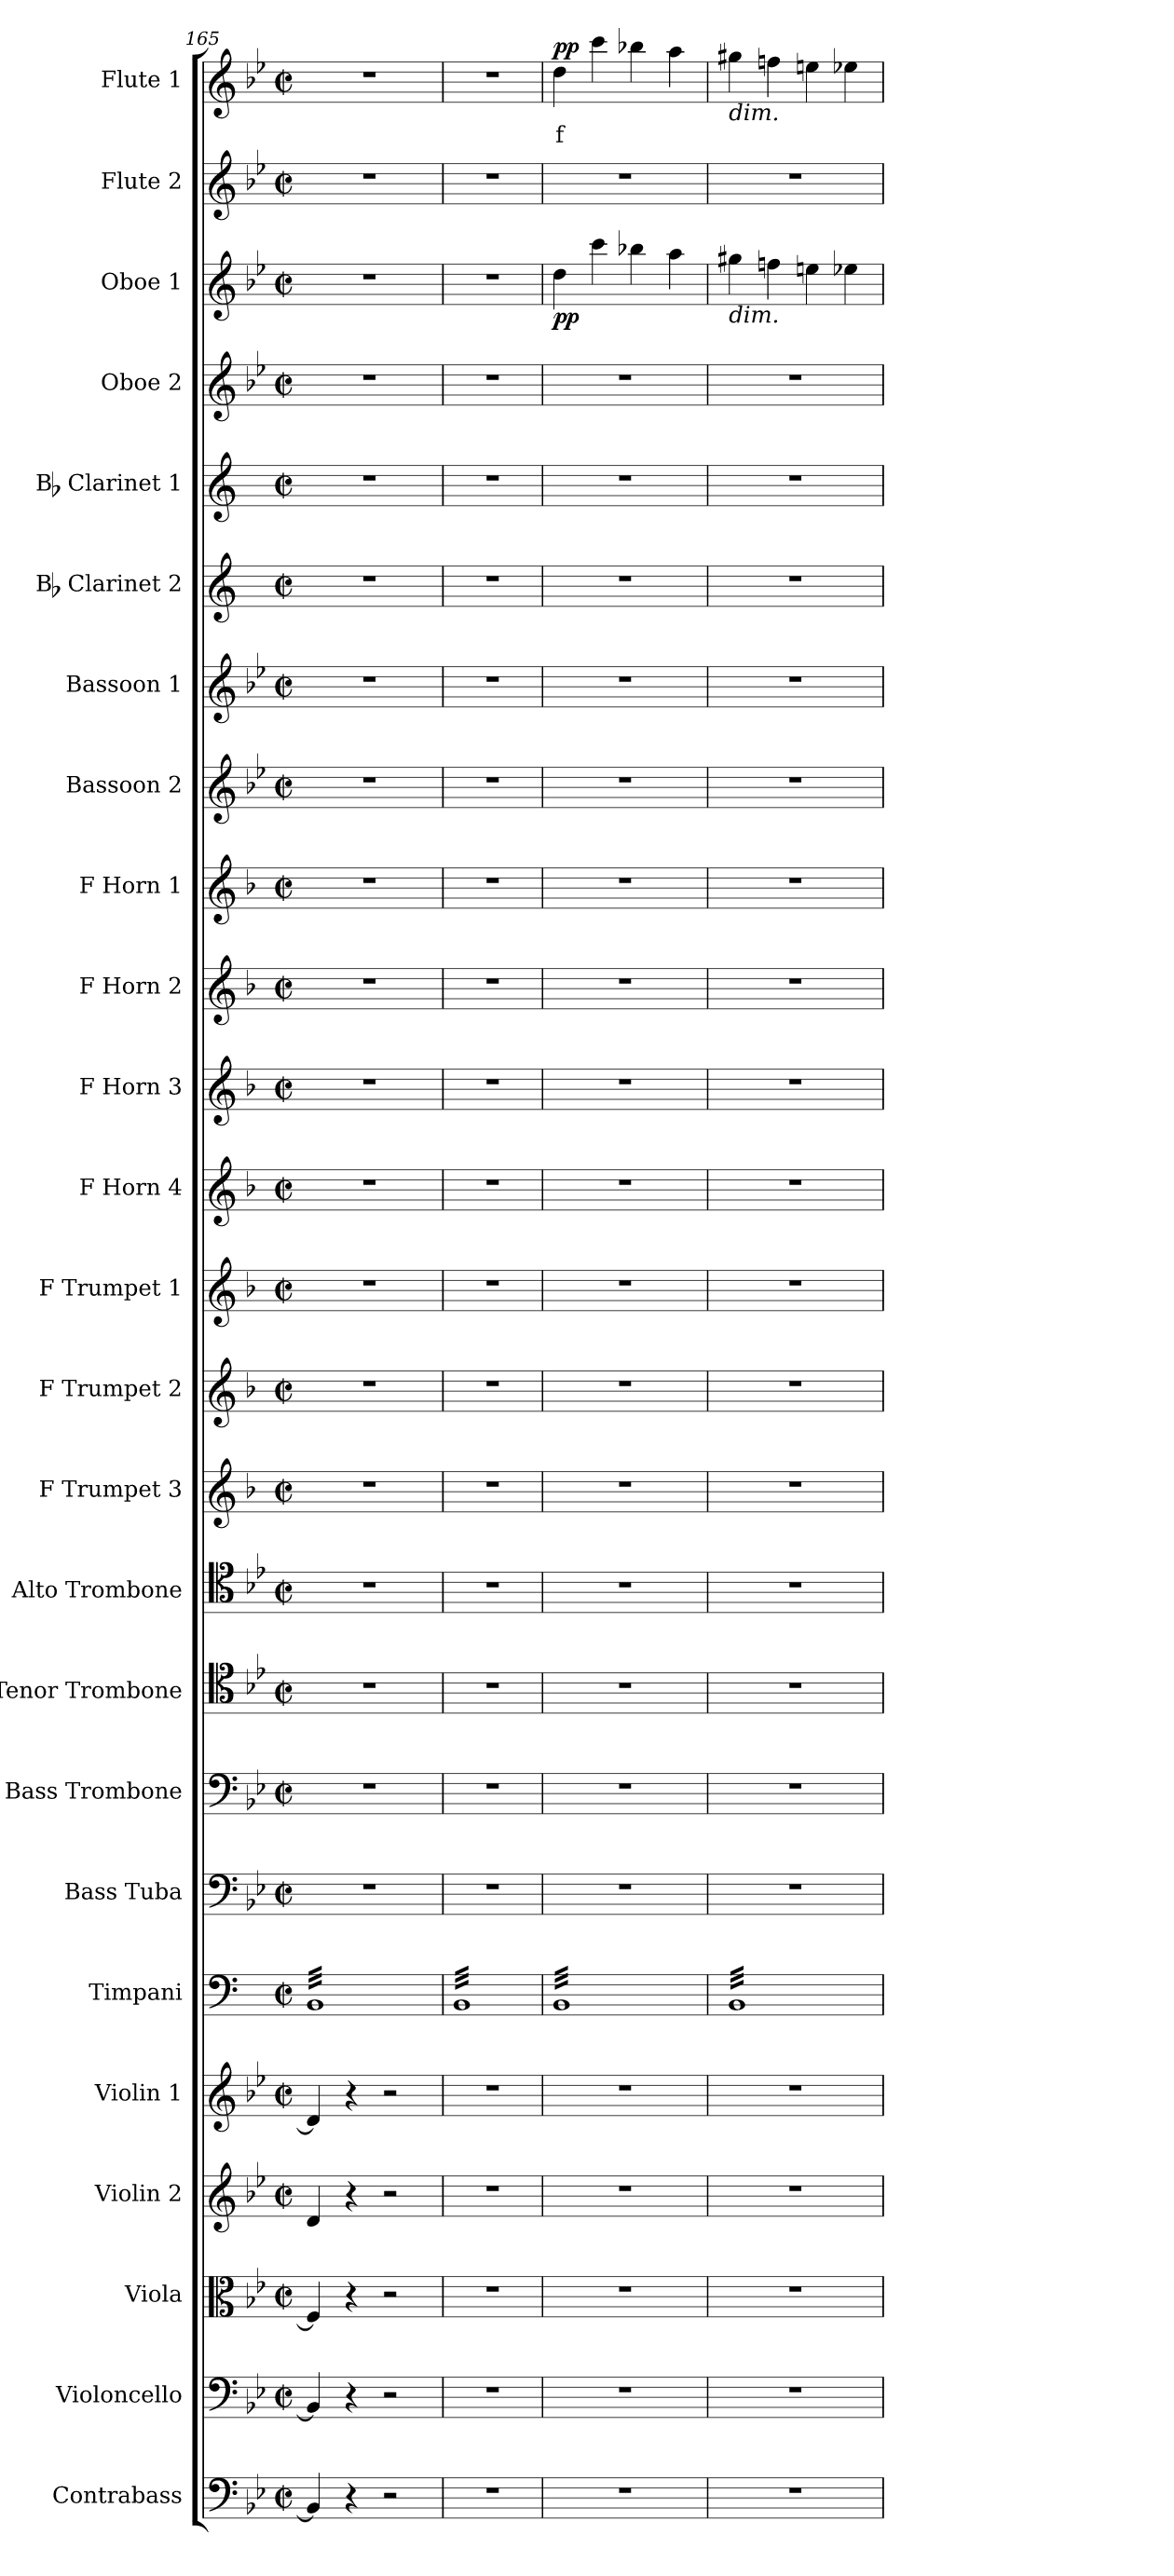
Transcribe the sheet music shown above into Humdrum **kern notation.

**kern	**kern	**kern	**kern	**kern	**kern	**kern	**kern	**kern	**kern	**kern	**kern	**kern	**kern	**kern	**kern	**kern	**kern	**kern	**kern	**kern	**kern	**kern	**dynam	**kern	**kern	**text	**dynam
*part25	*part24	*part23	*part22	*part21	*part20	*part19	*part18	*part17	*part16	*part15	*part14	*part13	*part12	*part11	*part10	*part9	*part8	*part7	*part6	*part5	*part4	*part3	*part3	*part2	*part1	*part1	*part1
*staff25	*staff24	*staff23	*staff22	*staff21	*staff20	*staff19	*staff18	*staff17	*staff16	*staff15	*staff14	*staff13	*staff12	*staff11	*staff10	*staff9	*staff8	*staff7	*staff6	*staff5	*staff4	*staff3	*staff3	*staff2	*staff1	*staff1	*staff1
*I"Contrabass	*I"Violoncello	*I"Viola	*I"Violin 2	*I"Violin 1	*I"Timpani	*I"Bass Tuba	*I"Bass Trombone	*I"Tenor Trombone	*I"Alto Trombone	*I"F Trumpet 3	*I"F Trumpet 2	*I"F Trumpet 1	*I"F Horn 4	*I"F Horn 3	*I"F Horn 2	*I"F Horn 1	*I"Bassoon 2	*I"Bassoon 1	*I"Bb Clarinet 2	*I"Bb Clarinet 1	*I"Oboe 2	*I"Oboe 1	*	*I"Flute 2	*I"Flute 1	*	*
*I'Cb	*I'Vc	*I'Vla	*I'Vln 2	*I'Vln 1	*I'Timp	*I'B Tba	*I'B Trb	*I'T Trb	*I'A Trb	*I'Tpt 3	*I'Tpt 2	*I'Tpt 1	*I'Hn 4	*I'Hn 3	*I'Hn 2	*I'Hn 1	*I'Bsn 2	*I'Bsn 1	*I'Cl 2	*I'Cl 1	*I'Ob 2	*I'Ob 1	*	*I'Fl 2	*I'Fl 1	*	*
*clefF4	*clefF4	*clefC3	*clefG2	*clefG2	*clefF4	*clefF4	*clefF4	*clefC4	*clefC4	*clefG2	*clefG2	*clefG2	*clefG2	*clefG2	*clefG2	*clefG2	*clefG2	*clefG2	*clefG2	*clefG2	*clefG2	*clefG2	*	*clefG2	*clefG2	*	*
*ITrd7c12	*	*	*	*	*	*	*	*	*	*ITrd-3c-5	*ITrd-3c-5	*ITrd-3c-5	*ITrd4c7	*ITrd4c7	*ITrd4c7	*ITrd4c7	*	*	*ITrd1c2	*ITrd1c2	*	*	*	*	*	*	*
*k[b-e-]	*k[b-e-]	*k[b-e-]	*k[b-e-]	*k[b-e-]	*k[]	*k[b-e-]	*k[b-e-]	*k[b-e-]	*k[b-e-]	*k[b-e-]	*k[b-e-]	*k[b-e-]	*k[b-e-]	*k[b-e-]	*k[b-e-]	*k[b-e-]	*k[b-e-]	*k[b-e-]	*k[b-e-]	*k[b-e-]	*k[b-e-]	*k[b-e-]	*	*k[b-e-]	*k[b-e-]	*	*
*M2/2	*M2/2	*M2/2	*M2/2	*M2/2	*M2/2	*M2/2	*M2/2	*M2/2	*M2/2	*M2/2	*M2/2	*M2/2	*M2/2	*M2/2	*M2/2	*M2/2	*M2/2	*M2/2	*M2/2	*M2/2	*M2/2	*M2/2	*	*M2/2	*M2/2	*	*
*met(c|)	*met(c|)	*met(c|)	*met(c|)	*met(c|)	*met(c|)	*met(c|)	*met(c|)	*met(c|)	*met(c|)	*met(c|)	*met(c|)	*met(c|)	*met(c|)	*met(c|)	*met(c|)	*met(c|)	*met(c|)	*met(c|)	*met(c|)	*met(c|)	*met(c|)	*met(c|)	*	*met(c|)	*met(c|)	*	*
=165	=165	=165	=165	=165	=165	=165	=165	=165	=165	=165	=165	=165	=165	=165	=165	=165	=165	=165	=165	=165	=165	=165	=165	=165	=165	=165	=165
*	*	*	*	*	*tremolo	*	*	*	*	*	*	*	*	*	*	*	*	*	*	*	*	*	*	*	*	*	*
4BBB-/]	4BB-/]	4F/]	4d/	4d/]	32BBLLL	1r	1r	1r	1r	1r	1r	1r	1r	1r	1r	1r	1r	1r	1r	1r	1r	1r	.	1r	1r	.	.
.	.	.	.	.	32BB	.	.	.	.	.	.	.	.	.	.	.	.	.	.	.	.	.	.	.	.	.	.
.	.	.	.	.	32BB	.	.	.	.	.	.	.	.	.	.	.	.	.	.	.	.	.	.	.	.	.	.
.	.	.	.	.	32BB	.	.	.	.	.	.	.	.	.	.	.	.	.	.	.	.	.	.	.	.	.	.
.	.	.	.	.	32BB	.	.	.	.	.	.	.	.	.	.	.	.	.	.	.	.	.	.	.	.	.	.
.	.	.	.	.	32BB	.	.	.	.	.	.	.	.	.	.	.	.	.	.	.	.	.	.	.	.	.	.
.	.	.	.	.	32BB	.	.	.	.	.	.	.	.	.	.	.	.	.	.	.	.	.	.	.	.	.	.
.	.	.	.	.	32BB	.	.	.	.	.	.	.	.	.	.	.	.	.	.	.	.	.	.	.	.	.	.
4r	4r	4r	4r	4r	32BB	.	.	.	.	.	.	.	.	.	.	.	.	.	.	.	.	.	.	.	.	.	.
.	.	.	.	.	32BB	.	.	.	.	.	.	.	.	.	.	.	.	.	.	.	.	.	.	.	.	.	.
.	.	.	.	.	32BB	.	.	.	.	.	.	.	.	.	.	.	.	.	.	.	.	.	.	.	.	.	.
.	.	.	.	.	32BB	.	.	.	.	.	.	.	.	.	.	.	.	.	.	.	.	.	.	.	.	.	.
.	.	.	.	.	32BB	.	.	.	.	.	.	.	.	.	.	.	.	.	.	.	.	.	.	.	.	.	.
.	.	.	.	.	32BB	.	.	.	.	.	.	.	.	.	.	.	.	.	.	.	.	.	.	.	.	.	.
.	.	.	.	.	32BB	.	.	.	.	.	.	.	.	.	.	.	.	.	.	.	.	.	.	.	.	.	.
.	.	.	.	.	32BB	.	.	.	.	.	.	.	.	.	.	.	.	.	.	.	.	.	.	.	.	.	.
2r	2r	2r	2r	2r	32BB	.	.	.	.	.	.	.	.	.	.	.	.	.	.	.	.	.	.	.	.	.	.
.	.	.	.	.	32BB	.	.	.	.	.	.	.	.	.	.	.	.	.	.	.	.	.	.	.	.	.	.
.	.	.	.	.	32BB	.	.	.	.	.	.	.	.	.	.	.	.	.	.	.	.	.	.	.	.	.	.
.	.	.	.	.	32BB	.	.	.	.	.	.	.	.	.	.	.	.	.	.	.	.	.	.	.	.	.	.
.	.	.	.	.	32BB	.	.	.	.	.	.	.	.	.	.	.	.	.	.	.	.	.	.	.	.	.	.
.	.	.	.	.	32BB	.	.	.	.	.	.	.	.	.	.	.	.	.	.	.	.	.	.	.	.	.	.
.	.	.	.	.	32BB	.	.	.	.	.	.	.	.	.	.	.	.	.	.	.	.	.	.	.	.	.	.
.	.	.	.	.	32BB	.	.	.	.	.	.	.	.	.	.	.	.	.	.	.	.	.	.	.	.	.	.
.	.	.	.	.	32BB	.	.	.	.	.	.	.	.	.	.	.	.	.	.	.	.	.	.	.	.	.	.
.	.	.	.	.	32BB	.	.	.	.	.	.	.	.	.	.	.	.	.	.	.	.	.	.	.	.	.	.
.	.	.	.	.	32BB	.	.	.	.	.	.	.	.	.	.	.	.	.	.	.	.	.	.	.	.	.	.
.	.	.	.	.	32BB	.	.	.	.	.	.	.	.	.	.	.	.	.	.	.	.	.	.	.	.	.	.
.	.	.	.	.	32BB	.	.	.	.	.	.	.	.	.	.	.	.	.	.	.	.	.	.	.	.	.	.
.	.	.	.	.	32BB	.	.	.	.	.	.	.	.	.	.	.	.	.	.	.	.	.	.	.	.	.	.
.	.	.	.	.	32BB	.	.	.	.	.	.	.	.	.	.	.	.	.	.	.	.	.	.	.	.	.	.
.	.	.	.	.	32BBJJJ	.	.	.	.	.	.	.	.	.	.	.	.	.	.	.	.	.	.	.	.	.	.
=166	=166	=166	=166	=166	=166	=166	=166	=166	=166	=166	=166	=166	=166	=166	=166	=166	=166	=166	=166	=166	=166	=166	=166	=166	=166	=166	=166
1r	1r	1r	1r	1r	32BBLLL	1r	1r	1r	1r	1r	1r	1r	1r	1r	1r	1r	1r	1r	1r	1r	1r	1r	.	1r	1r	.	.
.	.	.	.	.	32BB	.	.	.	.	.	.	.	.	.	.	.	.	.	.	.	.	.	.	.	.	.	.
.	.	.	.	.	32BB	.	.	.	.	.	.	.	.	.	.	.	.	.	.	.	.	.	.	.	.	.	.
.	.	.	.	.	32BB	.	.	.	.	.	.	.	.	.	.	.	.	.	.	.	.	.	.	.	.	.	.
.	.	.	.	.	32BB	.	.	.	.	.	.	.	.	.	.	.	.	.	.	.	.	.	.	.	.	.	.
.	.	.	.	.	32BB	.	.	.	.	.	.	.	.	.	.	.	.	.	.	.	.	.	.	.	.	.	.
.	.	.	.	.	32BB	.	.	.	.	.	.	.	.	.	.	.	.	.	.	.	.	.	.	.	.	.	.
.	.	.	.	.	32BB	.	.	.	.	.	.	.	.	.	.	.	.	.	.	.	.	.	.	.	.	.	.
.	.	.	.	.	32BB	.	.	.	.	.	.	.	.	.	.	.	.	.	.	.	.	.	.	.	.	.	.
.	.	.	.	.	32BB	.	.	.	.	.	.	.	.	.	.	.	.	.	.	.	.	.	.	.	.	.	.
.	.	.	.	.	32BB	.	.	.	.	.	.	.	.	.	.	.	.	.	.	.	.	.	.	.	.	.	.
.	.	.	.	.	32BB	.	.	.	.	.	.	.	.	.	.	.	.	.	.	.	.	.	.	.	.	.	.
.	.	.	.	.	32BB	.	.	.	.	.	.	.	.	.	.	.	.	.	.	.	.	.	.	.	.	.	.
.	.	.	.	.	32BB	.	.	.	.	.	.	.	.	.	.	.	.	.	.	.	.	.	.	.	.	.	.
.	.	.	.	.	32BB	.	.	.	.	.	.	.	.	.	.	.	.	.	.	.	.	.	.	.	.	.	.
.	.	.	.	.	32BB	.	.	.	.	.	.	.	.	.	.	.	.	.	.	.	.	.	.	.	.	.	.
.	.	.	.	.	32BB	.	.	.	.	.	.	.	.	.	.	.	.	.	.	.	.	.	.	.	.	.	.
.	.	.	.	.	32BB	.	.	.	.	.	.	.	.	.	.	.	.	.	.	.	.	.	.	.	.	.	.
.	.	.	.	.	32BB	.	.	.	.	.	.	.	.	.	.	.	.	.	.	.	.	.	.	.	.	.	.
.	.	.	.	.	32BB	.	.	.	.	.	.	.	.	.	.	.	.	.	.	.	.	.	.	.	.	.	.
.	.	.	.	.	32BB	.	.	.	.	.	.	.	.	.	.	.	.	.	.	.	.	.	.	.	.	.	.
.	.	.	.	.	32BB	.	.	.	.	.	.	.	.	.	.	.	.	.	.	.	.	.	.	.	.	.	.
.	.	.	.	.	32BB	.	.	.	.	.	.	.	.	.	.	.	.	.	.	.	.	.	.	.	.	.	.
.	.	.	.	.	32BB	.	.	.	.	.	.	.	.	.	.	.	.	.	.	.	.	.	.	.	.	.	.
.	.	.	.	.	32BB	.	.	.	.	.	.	.	.	.	.	.	.	.	.	.	.	.	.	.	.	.	.
.	.	.	.	.	32BB	.	.	.	.	.	.	.	.	.	.	.	.	.	.	.	.	.	.	.	.	.	.
.	.	.	.	.	32BB	.	.	.	.	.	.	.	.	.	.	.	.	.	.	.	.	.	.	.	.	.	.
.	.	.	.	.	32BB	.	.	.	.	.	.	.	.	.	.	.	.	.	.	.	.	.	.	.	.	.	.
.	.	.	.	.	32BB	.	.	.	.	.	.	.	.	.	.	.	.	.	.	.	.	.	.	.	.	.	.
.	.	.	.	.	32BB	.	.	.	.	.	.	.	.	.	.	.	.	.	.	.	.	.	.	.	.	.	.
.	.	.	.	.	32BB	.	.	.	.	.	.	.	.	.	.	.	.	.	.	.	.	.	.	.	.	.	.
.	.	.	.	.	32BBJJJ	.	.	.	.	.	.	.	.	.	.	.	.	.	.	.	.	.	.	.	.	.	.
=167	=167	=167	=167	=167	=167	=167	=167	=167	=167	=167	=167	=167	=167	=167	=167	=167	=167	=167	=167	=167	=167	=167	=167	=167	=167	=167	=167
!	!	!	!	!	!	!	!	!	!	!	!	!	!	!	!	!	!	!	!	!	!	!	!LO:DY:b	!	!	!LO:LY:b:color=#FF0000	!LO:DY:b
1r	1r	1r	1r	1r	32BBLLL	1r	1r	1r	1r	1r	1r	1r	1r	1r	1r	1r	1r	1r	1r	1r	1r	4dd\	pp	1r	4dd\	f	pp
.	.	.	.	.	32BB	.	.	.	.	.	.	.	.	.	.	.	.	.	.	.	.	.	.	.	.	.	.
.	.	.	.	.	32BB	.	.	.	.	.	.	.	.	.	.	.	.	.	.	.	.	.	.	.	.	.	.
.	.	.	.	.	32BB	.	.	.	.	.	.	.	.	.	.	.	.	.	.	.	.	.	.	.	.	.	.
.	.	.	.	.	32BB	.	.	.	.	.	.	.	.	.	.	.	.	.	.	.	.	.	.	.	.	.	.
.	.	.	.	.	32BB	.	.	.	.	.	.	.	.	.	.	.	.	.	.	.	.	.	.	.	.	.	.
.	.	.	.	.	32BB	.	.	.	.	.	.	.	.	.	.	.	.	.	.	.	.	.	.	.	.	.	.
.	.	.	.	.	32BB	.	.	.	.	.	.	.	.	.	.	.	.	.	.	.	.	.	.	.	.	.	.
.	.	.	.	.	32BB	.	.	.	.	.	.	.	.	.	.	.	.	.	.	.	.	4ccc\	.	.	4ccc\	.	.
.	.	.	.	.	32BB	.	.	.	.	.	.	.	.	.	.	.	.	.	.	.	.	.	.	.	.	.	.
.	.	.	.	.	32BB	.	.	.	.	.	.	.	.	.	.	.	.	.	.	.	.	.	.	.	.	.	.
.	.	.	.	.	32BB	.	.	.	.	.	.	.	.	.	.	.	.	.	.	.	.	.	.	.	.	.	.
.	.	.	.	.	32BB	.	.	.	.	.	.	.	.	.	.	.	.	.	.	.	.	.	.	.	.	.	.
.	.	.	.	.	32BB	.	.	.	.	.	.	.	.	.	.	.	.	.	.	.	.	.	.	.	.	.	.
.	.	.	.	.	32BB	.	.	.	.	.	.	.	.	.	.	.	.	.	.	.	.	.	.	.	.	.	.
.	.	.	.	.	32BB	.	.	.	.	.	.	.	.	.	.	.	.	.	.	.	.	.	.	.	.	.	.
.	.	.	.	.	32BB	.	.	.	.	.	.	.	.	.	.	.	.	.	.	.	.	4bb-X\	.	.	4bb-X\	.	.
.	.	.	.	.	32BB	.	.	.	.	.	.	.	.	.	.	.	.	.	.	.	.	.	.	.	.	.	.
.	.	.	.	.	32BB	.	.	.	.	.	.	.	.	.	.	.	.	.	.	.	.	.	.	.	.	.	.
.	.	.	.	.	32BB	.	.	.	.	.	.	.	.	.	.	.	.	.	.	.	.	.	.	.	.	.	.
.	.	.	.	.	32BB	.	.	.	.	.	.	.	.	.	.	.	.	.	.	.	.	.	.	.	.	.	.
.	.	.	.	.	32BB	.	.	.	.	.	.	.	.	.	.	.	.	.	.	.	.	.	.	.	.	.	.
.	.	.	.	.	32BB	.	.	.	.	.	.	.	.	.	.	.	.	.	.	.	.	.	.	.	.	.	.
.	.	.	.	.	32BB	.	.	.	.	.	.	.	.	.	.	.	.	.	.	.	.	.	.	.	.	.	.
.	.	.	.	.	32BB	.	.	.	.	.	.	.	.	.	.	.	.	.	.	.	.	4aa\	.	.	4aa\	.	.
.	.	.	.	.	32BB	.	.	.	.	.	.	.	.	.	.	.	.	.	.	.	.	.	.	.	.	.	.
.	.	.	.	.	32BB	.	.	.	.	.	.	.	.	.	.	.	.	.	.	.	.	.	.	.	.	.	.
.	.	.	.	.	32BB	.	.	.	.	.	.	.	.	.	.	.	.	.	.	.	.	.	.	.	.	.	.
.	.	.	.	.	32BB	.	.	.	.	.	.	.	.	.	.	.	.	.	.	.	.	.	.	.	.	.	.
.	.	.	.	.	32BB	.	.	.	.	.	.	.	.	.	.	.	.	.	.	.	.	.	.	.	.	.	.
.	.	.	.	.	32BB	.	.	.	.	.	.	.	.	.	.	.	.	.	.	.	.	.	.	.	.	.	.
.	.	.	.	.	32BBJJJ	.	.	.	.	.	.	.	.	.	.	.	.	.	.	.	.	.	.	.	.	.	.
=168	=168	=168	=168	=168	=168	=168	=168	=168	=168	=168	=168	=168	=168	=168	=168	=168	=168	=168	=168	=168	=168	=168	=168	=168	=168	=168	=168
!	!	!	!	!	!	!	!	!	!	!	!	!	!	!	!	!	!	!	!	!	!	!	!	!	!LO:TX:b:i:t=dim.	!	!
!	!	!	!	!	!	!	!	!	!	!	!	!	!	!	!	!	!	!	!	!	!	!LO:TX:b:i:t=dim.	!	!	!	!	!
1r	1r	1r	1r	1r	32BBLLL	1r	1r	1r	1r	1r	1r	1r	1r	1r	1r	1r	1r	1r	1r	1r	1r	4gg#X\	.	1r	4gg#X\	.	.
.	.	.	.	.	32BB	.	.	.	.	.	.	.	.	.	.	.	.	.	.	.	.	.	.	.	.	.	.
.	.	.	.	.	32BB	.	.	.	.	.	.	.	.	.	.	.	.	.	.	.	.	.	.	.	.	.	.
.	.	.	.	.	32BB	.	.	.	.	.	.	.	.	.	.	.	.	.	.	.	.	.	.	.	.	.	.
.	.	.	.	.	32BB	.	.	.	.	.	.	.	.	.	.	.	.	.	.	.	.	.	.	.	.	.	.
.	.	.	.	.	32BB	.	.	.	.	.	.	.	.	.	.	.	.	.	.	.	.	.	.	.	.	.	.
.	.	.	.	.	32BB	.	.	.	.	.	.	.	.	.	.	.	.	.	.	.	.	.	.	.	.	.	.
.	.	.	.	.	32BB	.	.	.	.	.	.	.	.	.	.	.	.	.	.	.	.	.	.	.	.	.	.
.	.	.	.	.	32BB	.	.	.	.	.	.	.	.	.	.	.	.	.	.	.	.	4ffn\	.	.	4ffn\	.	.
.	.	.	.	.	32BB	.	.	.	.	.	.	.	.	.	.	.	.	.	.	.	.	.	.	.	.	.	.
.	.	.	.	.	32BB	.	.	.	.	.	.	.	.	.	.	.	.	.	.	.	.	.	.	.	.	.	.
.	.	.	.	.	32BB	.	.	.	.	.	.	.	.	.	.	.	.	.	.	.	.	.	.	.	.	.	.
.	.	.	.	.	32BB	.	.	.	.	.	.	.	.	.	.	.	.	.	.	.	.	.	.	.	.	.	.
.	.	.	.	.	32BB	.	.	.	.	.	.	.	.	.	.	.	.	.	.	.	.	.	.	.	.	.	.
.	.	.	.	.	32BB	.	.	.	.	.	.	.	.	.	.	.	.	.	.	.	.	.	.	.	.	.	.
.	.	.	.	.	32BB	.	.	.	.	.	.	.	.	.	.	.	.	.	.	.	.	.	.	.	.	.	.
.	.	.	.	.	32BB	.	.	.	.	.	.	.	.	.	.	.	.	.	.	.	.	4een\	.	.	4een\	.	.
.	.	.	.	.	32BB	.	.	.	.	.	.	.	.	.	.	.	.	.	.	.	.	.	.	.	.	.	.
.	.	.	.	.	32BB	.	.	.	.	.	.	.	.	.	.	.	.	.	.	.	.	.	.	.	.	.	.
.	.	.	.	.	32BB	.	.	.	.	.	.	.	.	.	.	.	.	.	.	.	.	.	.	.	.	.	.
.	.	.	.	.	32BB	.	.	.	.	.	.	.	.	.	.	.	.	.	.	.	.	.	.	.	.	.	.
.	.	.	.	.	32BB	.	.	.	.	.	.	.	.	.	.	.	.	.	.	.	.	.	.	.	.	.	.
.	.	.	.	.	32BB	.	.	.	.	.	.	.	.	.	.	.	.	.	.	.	.	.	.	.	.	.	.
.	.	.	.	.	32BB	.	.	.	.	.	.	.	.	.	.	.	.	.	.	.	.	.	.	.	.	.	.
.	.	.	.	.	32BB	.	.	.	.	.	.	.	.	.	.	.	.	.	.	.	.	4ee-X\	.	.	4ee-X\	.	.
.	.	.	.	.	32BB	.	.	.	.	.	.	.	.	.	.	.	.	.	.	.	.	.	.	.	.	.	.
.	.	.	.	.	32BB	.	.	.	.	.	.	.	.	.	.	.	.	.	.	.	.	.	.	.	.	.	.
.	.	.	.	.	32BB	.	.	.	.	.	.	.	.	.	.	.	.	.	.	.	.	.	.	.	.	.	.
.	.	.	.	.	32BB	.	.	.	.	.	.	.	.	.	.	.	.	.	.	.	.	.	.	.	.	.	.
.	.	.	.	.	32BB	.	.	.	.	.	.	.	.	.	.	.	.	.	.	.	.	.	.	.	.	.	.
.	.	.	.	.	32BB	.	.	.	.	.	.	.	.	.	.	.	.	.	.	.	.	.	.	.	.	.	.
.	.	.	.	.	32BBJJJ	.	.	.	.	.	.	.	.	.	.	.	.	.	.	.	.	.	.	.	.	.	.
*	*	*	*	*	*Xtremolo	*	*	*	*	*	*	*	*	*	*	*	*	*	*	*	*	*	*	*	*	*	*
=	=	=	=	=	=	=	=	=	=	=	=	=	=	=	=	=	=	=	=	=	=	=	=	=	=	=	=
*-	*-	*-	*-	*-	*-	*-	*-	*-	*-	*-	*-	*-	*-	*-	*-	*-	*-	*-	*-	*-	*-	*-	*-	*-	*-	*-	*-
